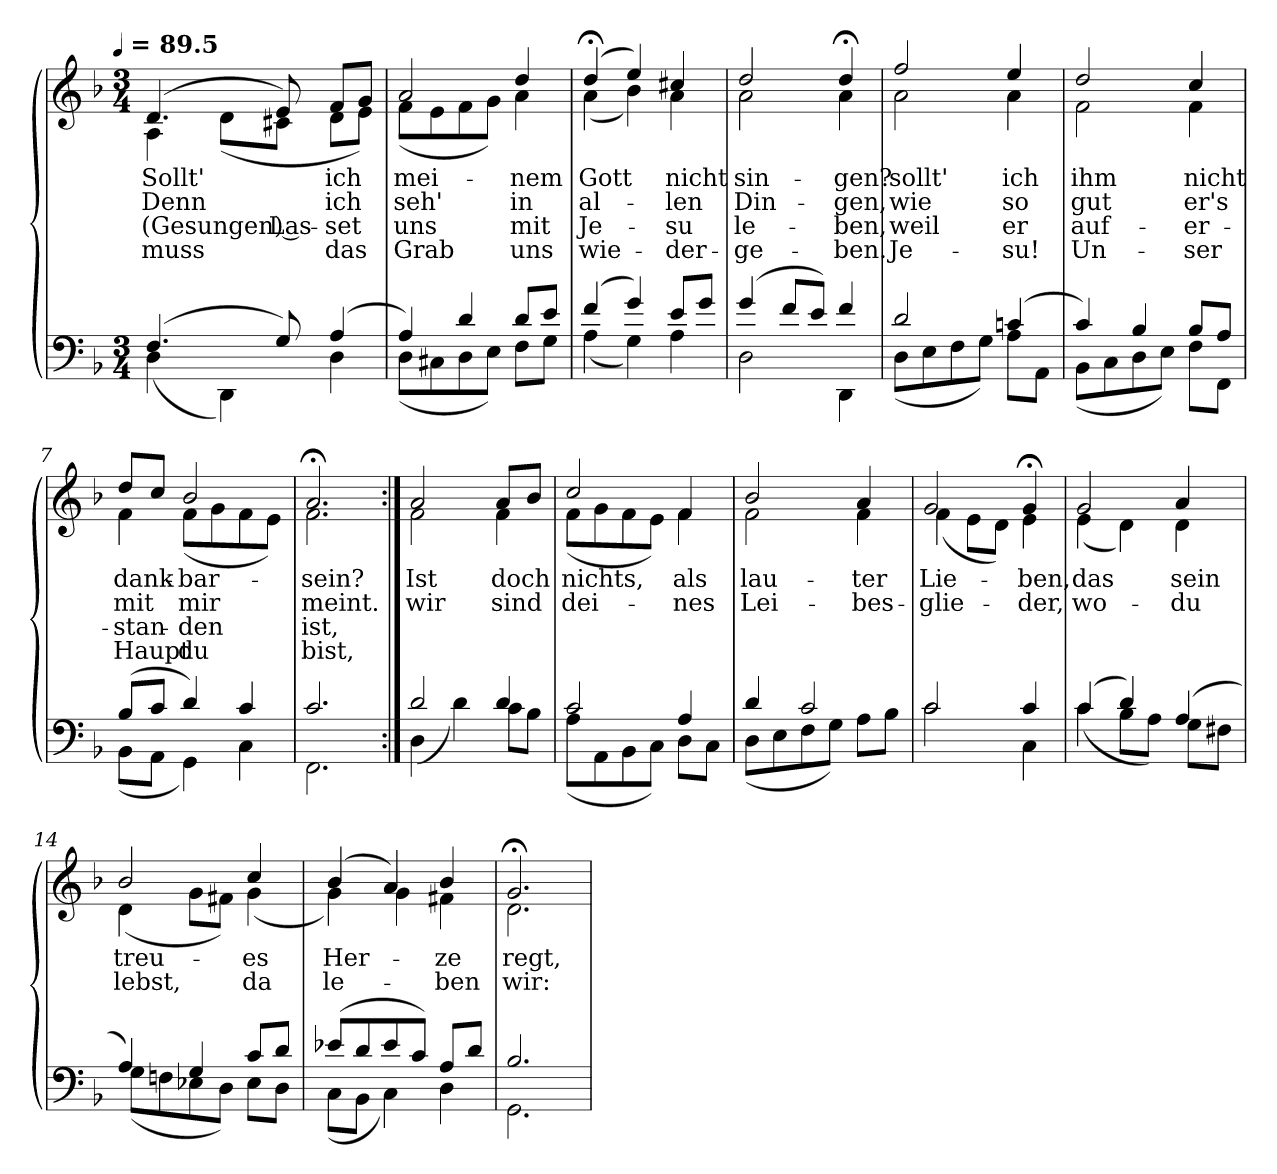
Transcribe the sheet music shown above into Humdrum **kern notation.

**kern	**kern	**text	**text	**text	**text	**dynam
*part1	*part1	*part1	*part1	*part1	*part1	*part1
*staff2	*staff1	*staff1	*staff1	*staff1	*staff1	*staff1/2
*clefF4	*clefG2	*	*	*	*	*
*k[b-]	*k[b-]	*	*	*	*	*
!!LO:TX:omd:t=[quarter] = 89.5
*M3/4	*M3/4	*	*	*	*	*
*MM89	*MM89	*	*	*	*	*
=1	=1	=1	=1	=1	=1	=1
*^	*^	*	*	*	*	*
(4.F	(4D	(4.d	4A	Sollt'	Denn	(Gesungen) Las-	muss	.
.	4DD)	.	(8dL	.	.	.	.	.
8G)	.	8e)	8c#XJ	.	.	.	.	.
(4A	4D	8fL	8dL	ich	ich	-set	das	.
.	.	8gJ	8eJ)	.	.	.	.	.
=2	=2	=2	=2	=2	=2	=2	=2	=2
*	*	*MM93	*	*	*	*	*	*
4A)	(8DL	2a	(8fL	mei-	seh'	uns	Grab	.
.	8C#X	.	8e	.	.	.	.	.
4d	8D	.	8f	.	.	.	.	.
.	8EJ)	.	8gJ)	.	.	.	.	.
8dL	8FL	4dd	4a	nem	in	mit	uns	♩ = 89
8eJ	8GJ	.	.	.	.	.	.	.
=3	=3	=3	=3	=3	=3	=3	=3	=3
*	*	*MM88	*	*	*	*	*	*
(4f	(4A	(4dd;<	(4a	Gott	al-	Je-	wie-	.
4g)	4G)	4ee)	4b-)	.	.	.	.	.
8eL	4A	4cc#X	4a	nicht	-len	-su	-der-	.
8gJ	.	.	.	.	.	.	.	.
=4	=4	=4	=4	=4	=4	=4	=4	=4
*	*	*MM86	*	*	*	*	*	*
(4g	2D	2dd	2a	sin-	Din-	le-	-ge-	.
8fL	.	.	.	.	.	.	.	.
8eJ)	.	.	.	.	.	.	.	.
4f	4DD	4dd;<	4a	-gen?	-gen,	-ben,	-ben.	.
!!LO:LB:g=z	!!
=5	=5	=5	=5	=5	=5	=5	=5	=5
*	*	*MM90	*	*	*	*	*	*
2d	(8DL	2ff	2a	sollt'	wie	weil	Je-	.
.	8E	.	.	.	.	.	.	.
.	8F	.	.	.	.	.	.	.
.	8GJ)	.	.	.	.	.	.	.
(4cn	8AL	4ee	4a	ich	so	er	-su!	.
.	8AAJ	.	.	.	.	.	.	.
=6	=6	=6	=6	=6	=6	=6	=6	=6
*	*	*MM89	*	*	*	*	*	*
4c)	(8BB-L	2dd	2f	ihm	gut	auf-	Un-	.
.	8C	.	.	.	.	.	.	.
4B-	8D	.	.	.	.	.	.	.
.	8EJ)	.	.	.	.	.	.	.
8B-L	8FL	4cc	4f	nicht	er's	-er-	-ser	♩ = 87
8AJ	8FFJ	.	.	.	.	.	.	.
=7	=7	=7	=7	=7	=7	=7	=7	=7
(8B-L	(8BB-L	8ddL	4f	dank-	mit	-stan-	Haupt	.
8cJ	8AAJ	8ccJ	.	.	.	.	.	.
4d)	4GG)	2b-	(8fL	bar-	mir	-den	du	♩ = 84.5
.	.	.	8g	.	.	.	.	.
4c	4C	.	8f	.	.	.	.	.
.	.	.	8eJ)	.	.	.	.	.
=8	=8	=8	=8	=8	=8	=8	=8	=8
2.c	2.FF	2.a;<	2.f	-sein?	meint.	ist,	bist,	.
!!LO:LB:g=z	!!
=9:|!	=9:|!	=9:|!	=9:|!	=9:|!	=9:|!	=9:|!	=9:|!	=9:|!
2d	(4D	2a	2f	Ist	wir	.	.	.
.	4d)	.	.	.	.	.	.	.
4d	8cL	8aL	4f	doch	sind	.	.	.
.	8B-J	8b-J	.	.	.	.	.	.
=10	=10	=10	=10	=10	=10	=10	=10	=10
2c	(8AL	2cc	(8fL	nichts,	dei-	.	.	.
.	8AA	.	8g	.	.	.	.	.
.	8BB-	.	8f	.	.	.	.	.
.	8CJ)	.	8eJ)	.	.	.	.	.
4A	8DL	4f	4f	als	-nes	.	.	.
.	8CJ	.	.	.	.	.	.	.
=11	=11	=11	=11	=11	=11	=11	=11	=11
4d	(8DL	2b-	2f	lau-	Lei-	.	.	.
.	8E	.	.	.	.	.	.	.
2c	8F	.	.	.	.	.	.	.
.	8GJ)	.	.	.	.	.	.	.
.	8AL	4a	4f	-ter	-bes-	.	.	.
.	8B-J	.	.	.	.	.	.	.
!!LO:LB:g=z	!!
=12	=12	=12	=12	=12	=12	=12	=12	=12
2c	2c	2g	(4f	Lie-	-glie-	.	.	.
.	.	.	8eL	.	.	.	.	.
.	.	.	8dJ)	.	.	.	.	.
4c	4C	4g;<	4e	-ben,	-der,	.	.	.
=13	=13	=13	=13	=13	=13	=13	=13	=13
(4c	(4c	2g	(4e	das	wo-	.	.	.
4d)	8B-L	.	4d)	.	.	.	.	.
.	8AJ)	.	.	.	.	.	.	.
(4A	8GL	4a	4d	sein	-du	.	.	.
.	8F#XJ	.	.	.	.	.	.	.
=14	=14	=14	=14	=14	=14	=14	=14	=14
4A)	(8GL	2b-	(4d	treu-	lebst,	.	.	.
.	8Fn	.	.	.	.	.	.	.
4G	8E-X	.	8gL	.	.	.	.	.
.	8DJ)	.	8f#XJ)	.	.	.	.	.
8cL	8E-L	4cc	(4g	-es	da	.	.	♩ = 83
8dJ	8DJ	.	.	.	.	.	.	.
=15	=15	=15	=15	=15	=15	=15	=15	=15
(8e-XL	(8CL	(4b-	4g)	Her-	le-	.	.	.
8d	8BB-J	.	.	.	.	.	.	.
8e-	4C)	4a)	4g	.	.	.	.	♩ = 80.4
8cJ)	.	.	.	.	.	.	.	.
8AL	4D	4b-	4f#X	-ze	-ben	.	.	.
8dJ	.	.	.	.	.	.	.	.
=16	=16	=16	=16	=16	=16	=16	=16	=16
2.B-	2.GG	2.g;<	2.d	regt,	wir:	.	.	.
*v	*v	*	*	*	*	*	*	*
*	*v	*v	*	*	*	*	*
=	=	=	=	=	=	=
*-	*-	*-	*-	*-	*-	*-
